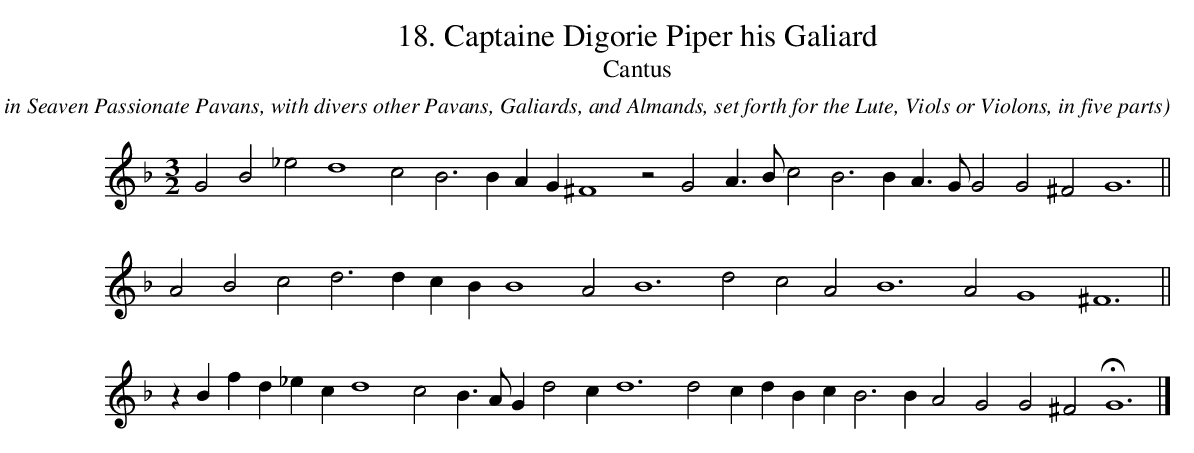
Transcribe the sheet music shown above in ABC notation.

X:1
T:18. Captaine Digorie Piper his Galiard
T:Cantus
C: John Dowland
O: From Lachrimae, or Seaven Teares figured in Seaven Passionate Pavans, with divers other Pavans, Galiards, and Almands, set forth for the Lute, Viols or Violons, in five parts
L:1/4
M:3/2
K:Gdor
G2 B2 _e2 d4 c2 B3 B A G ^F4 z2 G2 A > B c2 B3 B A > G G2 G2 ^F2 G6 ||
A2 B2 c2 d3 d c B B4 A2 B6 d2 c2 A2 B6 A2 G4 ^F6 ||
z B f d _e c d4 c2 B > A G d2 c d6 d2 c d B c B3 B A2 G2 G2 ^F2 HG6 |]
